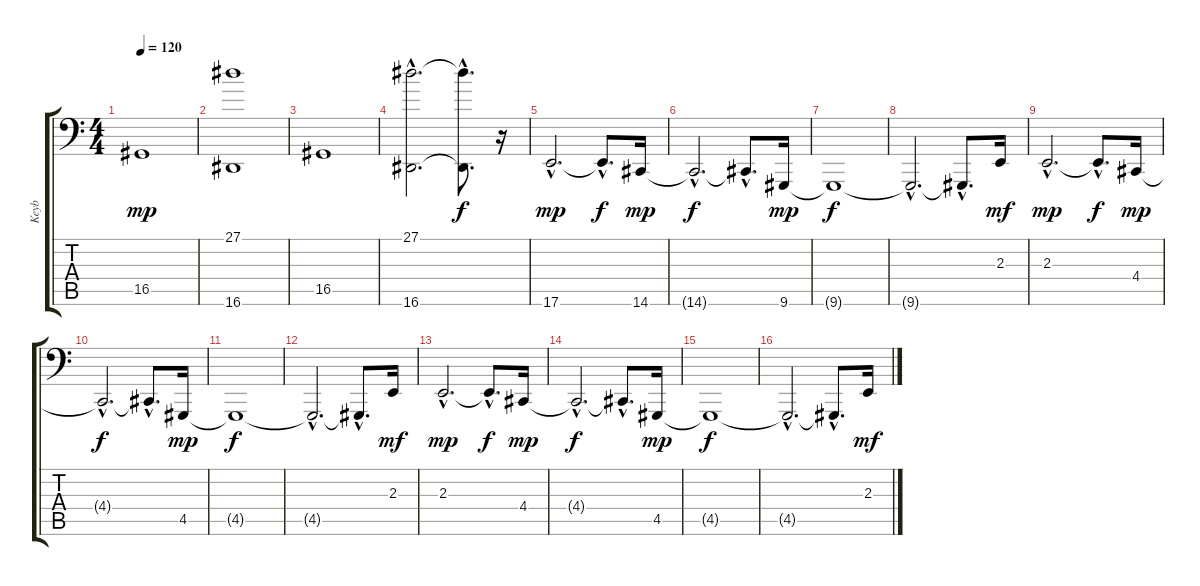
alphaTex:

\track ("Keyb" "Keyb") {instrument synthstrings1}
\staff {score tabs}
\tuning (C3 G2 D2 A1 E1 B0) {hide}
\ts (4 4)
\tempo 120
\clef f4
\ks c
16.5.1{dy mp} |
(27.1 16.6).1 |
16.5.1 |
(27.1{hac} 16.6{hac}).2{d} (27.1{hac t} 16.6{hac t}).8{d dy f} r.16 |
17.6{hac}.2{d dy mp} 17.6{hac t}.8{d dy f} 14.6.16{dy mp} |
14.6{hac t}.2{d dy f} 14.6{hac t}.8{d} 9.6.16{dy mp} |
9.6{t}.1{dy f} |
9.6{hac t}.2{d} 9.6{hac t}.8{d} 2.3.16{dy mf} |
2.3{hac}.2{d dy mp} 2.3{hac t}.8{d dy f} 4.4.16{dy mp} |
4.4{hac t}.2{d dy f} 4.4{hac t}.8{d} 4.5.16{dy mp} |
4.5{t}.1{dy f} |
4.5{hac t}.2{d} 4.5{hac t}.8{d} 2.3.16{dy mf} |
2.3{hac}.2{d dy mp} 2.3{hac t}.8{d dy f} 4.4.16{dy mp} |
4.4{hac t}.2{d dy f} 4.4{hac t}.8{d} 4.5.16{dy mp} |
4.5{t}.1{dy f} |
4.5{hac t}.2{d} 4.5{hac t}.8{d} 2.3.16{dy mf}
